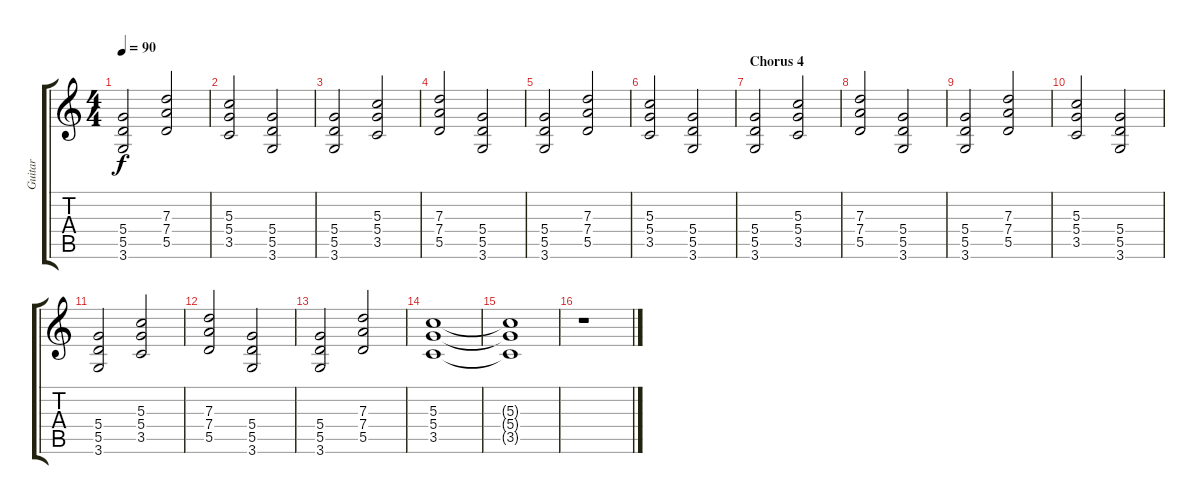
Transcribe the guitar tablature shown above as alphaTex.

\track ("Guitar" "Guitar") {instrument distortionguitar}
\staff {score tabs}
\tuning (E4 B3 G3 D3 A2 E2) {hide}
\ts (4 4)
\tempo 90
\clef g2
\ks c
(5.4 5.5 3.6).2{dy f} (7.3 7.4 5.5).2 |
(5.3 5.4 3.5).2 (5.4 5.5 3.6).2 |
(5.4 5.5 3.6).2 (5.3 5.4 3.5).2 |
(7.3 7.4 5.5).2 (5.4 5.5 3.6).2 |
(5.4 5.5 3.6).2 (7.3 7.4 5.5).2 |
(5.3 5.4 3.5).2 (5.4 5.5 3.6).2 |
\section ("" "Chorus 4")
(5.4 5.5 3.6).2 (5.3 5.4 3.5).2 |
(7.3 7.4 5.5).2 (5.4 5.5 3.6).2 |
(5.4 5.5 3.6).2 (7.3 7.4 5.5).2 |
(5.3 5.4 3.5).2 (5.4 5.5 3.6).2 |
(5.4 5.5 3.6).2 (5.3 5.4 3.5).2 |
(7.3 7.4 5.5).2 (5.4 5.5 3.6).2 |
(5.4 5.5 3.6).2 (7.3 7.4 5.5).2 |
(5.3 5.4 3.5).1 |
(5.3{t} 5.4{t} 3.5{t}).1 |
r.1
